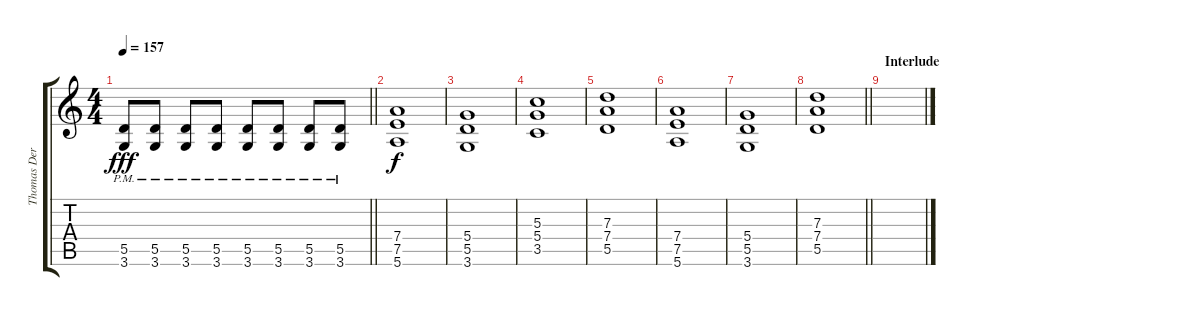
\track ("Thomas Der Münzer" "Thomas Der") {instrument distortionguitar}
\staff {score tabs}
\tuning (E4 B3 G3 D3 A2 E2) {hide}
\ts (4 4)
\tempo 157
\clef g2
\barLineRight lightlight
\ks c
(5.5{pm} 3.6{pm}).8{dy fff} (5.5{pm} 3.6{pm}).8 (5.5{pm} 3.6{pm}).8 (5.5{pm} 3.6{pm}).8 (5.5{pm} 3.6{pm}).8 (5.5{pm} 3.6{pm}).8 (5.5{pm} 3.6{pm}).8 (5.5{pm} 3.6{pm}).8 |
(7.4 7.5 5.6).1{dy f} |
(5.4 5.5 3.6).1 |
(5.3 5.4 3.5).1 |
(7.3 7.4 5.5).1 |
(7.4 7.5 5.6).1 |
(5.4 5.5 3.6).1 |
\barLineRight lightlight
(7.3 7.4 5.5).1 |
\section ("" "Interlude")
